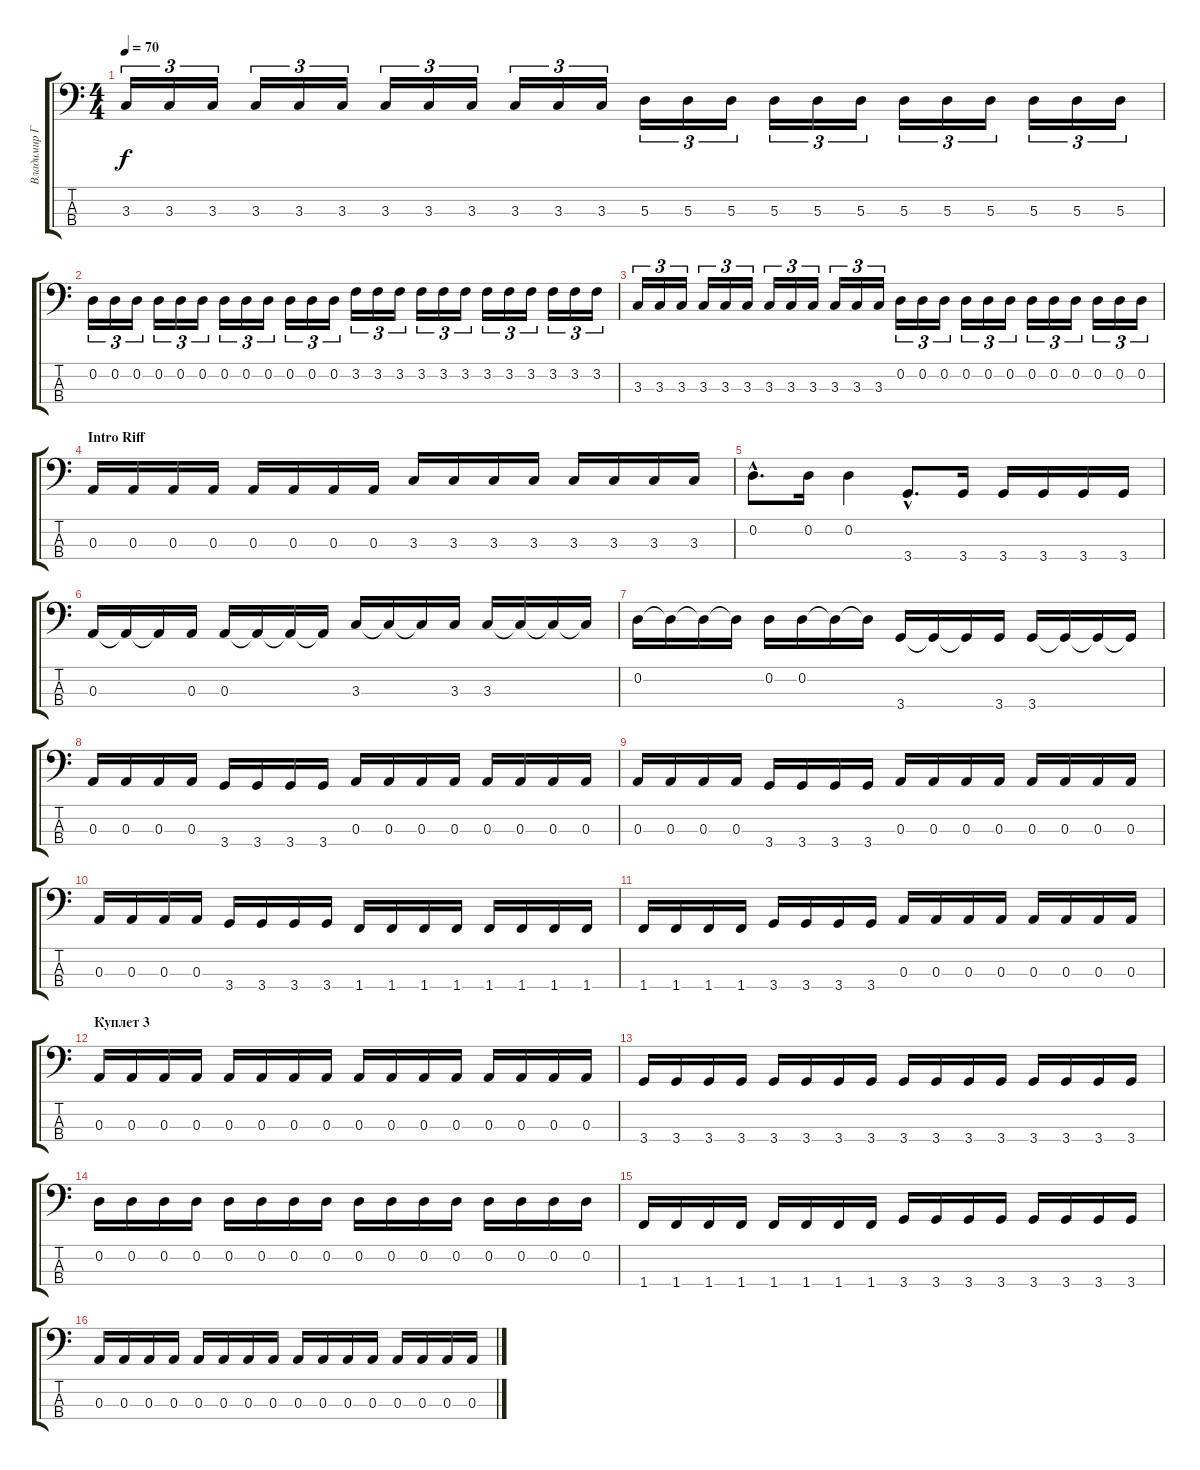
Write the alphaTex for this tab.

\track ("Владимир Гарбуз" "Владимир Г") {instrument electricbassfinger}
\staff {score tabs}
\tuning (G2 D2 A1 E1) {hide}
\ts (4 4)
\tempo 70
\clef f4
\ks c
3.3.16{tu (3 2) dy f} 3.3.16{tu (3 2)} 3.3.16{tu (3 2)} 3.3.16{tu (3 2)} 3.3.16{tu (3 2)} 3.3.16{tu (3 2)} 3.3.16{tu (3 2)} 3.3.16{tu (3 2)} 3.3.16{tu (3 2)} 3.3.16{tu (3 2)} 3.3.16{tu (3 2)} 3.3.16{tu (3 2)} 5.3.16{tu (3 2)} 5.3.16{tu (3 2)} 5.3.16{tu (3 2)} 5.3.16{tu (3 2)} 5.3.16{tu (3 2)} 5.3.16{tu (3 2)} 5.3.16{tu (3 2)} 5.3.16{tu (3 2)} 5.3.16{tu (3 2)} 5.3.16{tu (3 2)} 5.3.16{tu (3 2)} 5.3.16{tu (3 2)} |
0.2.16{tu (3 2)} 0.2.16{tu (3 2)} 0.2.16{tu (3 2)} 0.2.16{tu (3 2)} 0.2.16{tu (3 2)} 0.2.16{tu (3 2)} 0.2.16{tu (3 2)} 0.2.16{tu (3 2)} 0.2.16{tu (3 2)} 0.2.16{tu (3 2)} 0.2.16{tu (3 2)} 0.2.16{tu (3 2)} 3.2.16{tu (3 2)} 3.2.16{tu (3 2)} 3.2.16{tu (3 2)} 3.2.16{tu (3 2)} 3.2.16{tu (3 2)} 3.2.16{tu (3 2)} 3.2.16{tu (3 2)} 3.2.16{tu (3 2)} 3.2.16{tu (3 2)} 3.2.16{tu (3 2)} 3.2.16{tu (3 2)} 3.2.16{tu (3 2)} |
3.3.16{tu (3 2)} 3.3.16{tu (3 2)} 3.3.16{tu (3 2)} 3.3.16{tu (3 2)} 3.3.16{tu (3 2)} 3.3.16{tu (3 2)} 3.3.16{tu (3 2)} 3.3.16{tu (3 2)} 3.3.16{tu (3 2)} 3.3.16{tu (3 2)} 3.3.16{tu (3 2)} 3.3.16{tu (3 2)} 0.2.16{tu (3 2)} 0.2.16{tu (3 2)} 0.2.16{tu (3 2)} 0.2.16{tu (3 2)} 0.2.16{tu (3 2)} 0.2.16{tu (3 2)} 0.2.16{tu (3 2)} 0.2.16{tu (3 2)} 0.2.16{tu (3 2)} 0.2.16{tu (3 2)} 0.2.16{tu (3 2)} 0.2.16{tu (3 2)} |
\section ("" "Intro Riff")
0.3.16 0.3.16 0.3.16 0.3.16 0.3.16 0.3.16 0.3.16 0.3.16 3.3.16 3.3.16 3.3.16 3.3.16 3.3.16 3.3.16 3.3.16 3.3.16 |
0.2{hac}.8{d} 0.2.16 0.2.4 3.4{hac}.8{d} 3.4.16 3.4.16 3.4.16 3.4.16 3.4.16 |
0.3.16 0.3{t}.16 0.3{t}.16 0.3.16 0.3.16 0.3{t}.16 0.3{t}.16 0.3{t}.16 3.3.16 3.3{t}.16 3.3{t}.16 3.3.16 3.3.16 3.3{t}.16 3.3{t}.16 3.3{t}.16 |
0.2.16 0.2{t}.16 0.2{t}.16 0.2{t}.16 0.2.16 0.2.16 0.2{t}.16 0.2{t}.16 3.4.16 3.4{t}.16 3.4{t}.16 3.4.16 3.4.16 3.4{t}.16 3.4{t}.16 3.4{t}.16 |
0.3.16 0.3.16 0.3.16 0.3.16 3.4.16 3.4.16 3.4.16 3.4.16 0.3.16 0.3.16 0.3.16 0.3.16 0.3.16 0.3.16 0.3.16 0.3.16 |
0.3.16 0.3.16 0.3.16 0.3.16 3.4.16 3.4.16 3.4.16 3.4.16 0.3.16 0.3.16 0.3.16 0.3.16 0.3.16 0.3.16 0.3.16 0.3.16 |
0.3.16 0.3.16 0.3.16 0.3.16 3.4.16 3.4.16 3.4.16 3.4.16 1.4.16 1.4.16 1.4.16 1.4.16 1.4.16 1.4.16 1.4.16 1.4.16 |
1.4.16 1.4.16 1.4.16 1.4.16 3.4.16 3.4.16 3.4.16 3.4.16 0.3.16 0.3.16 0.3.16 0.3.16 0.3.16 0.3.16 0.3.16 0.3.16 |
\section ("" "Куплет 3")
0.3.16 0.3.16 0.3.16 0.3.16 0.3.16 0.3.16 0.3.16 0.3.16 0.3.16 0.3.16 0.3.16 0.3.16 0.3.16 0.3.16 0.3.16 0.3.16 |
3.4.16 3.4.16 3.4.16 3.4.16 3.4.16 3.4.16 3.4.16 3.4.16 3.4.16 3.4.16 3.4.16 3.4.16 3.4.16 3.4.16 3.4.16 3.4.16 |
0.2.16 0.2.16 0.2.16 0.2.16 0.2.16 0.2.16 0.2.16 0.2.16 0.2.16 0.2.16 0.2.16 0.2.16 0.2.16 0.2.16 0.2.16 0.2.16 |
1.4.16 1.4.16 1.4.16 1.4.16 1.4.16 1.4.16 1.4.16 1.4.16 3.4.16 3.4.16 3.4.16 3.4.16 3.4.16 3.4.16 3.4.16 3.4.16 |
0.3.16 0.3.16 0.3.16 0.3.16 0.3.16 0.3.16 0.3.16 0.3.16 0.3.16 0.3.16 0.3.16 0.3.16 0.3.16 0.3.16 0.3.16 0.3.16
